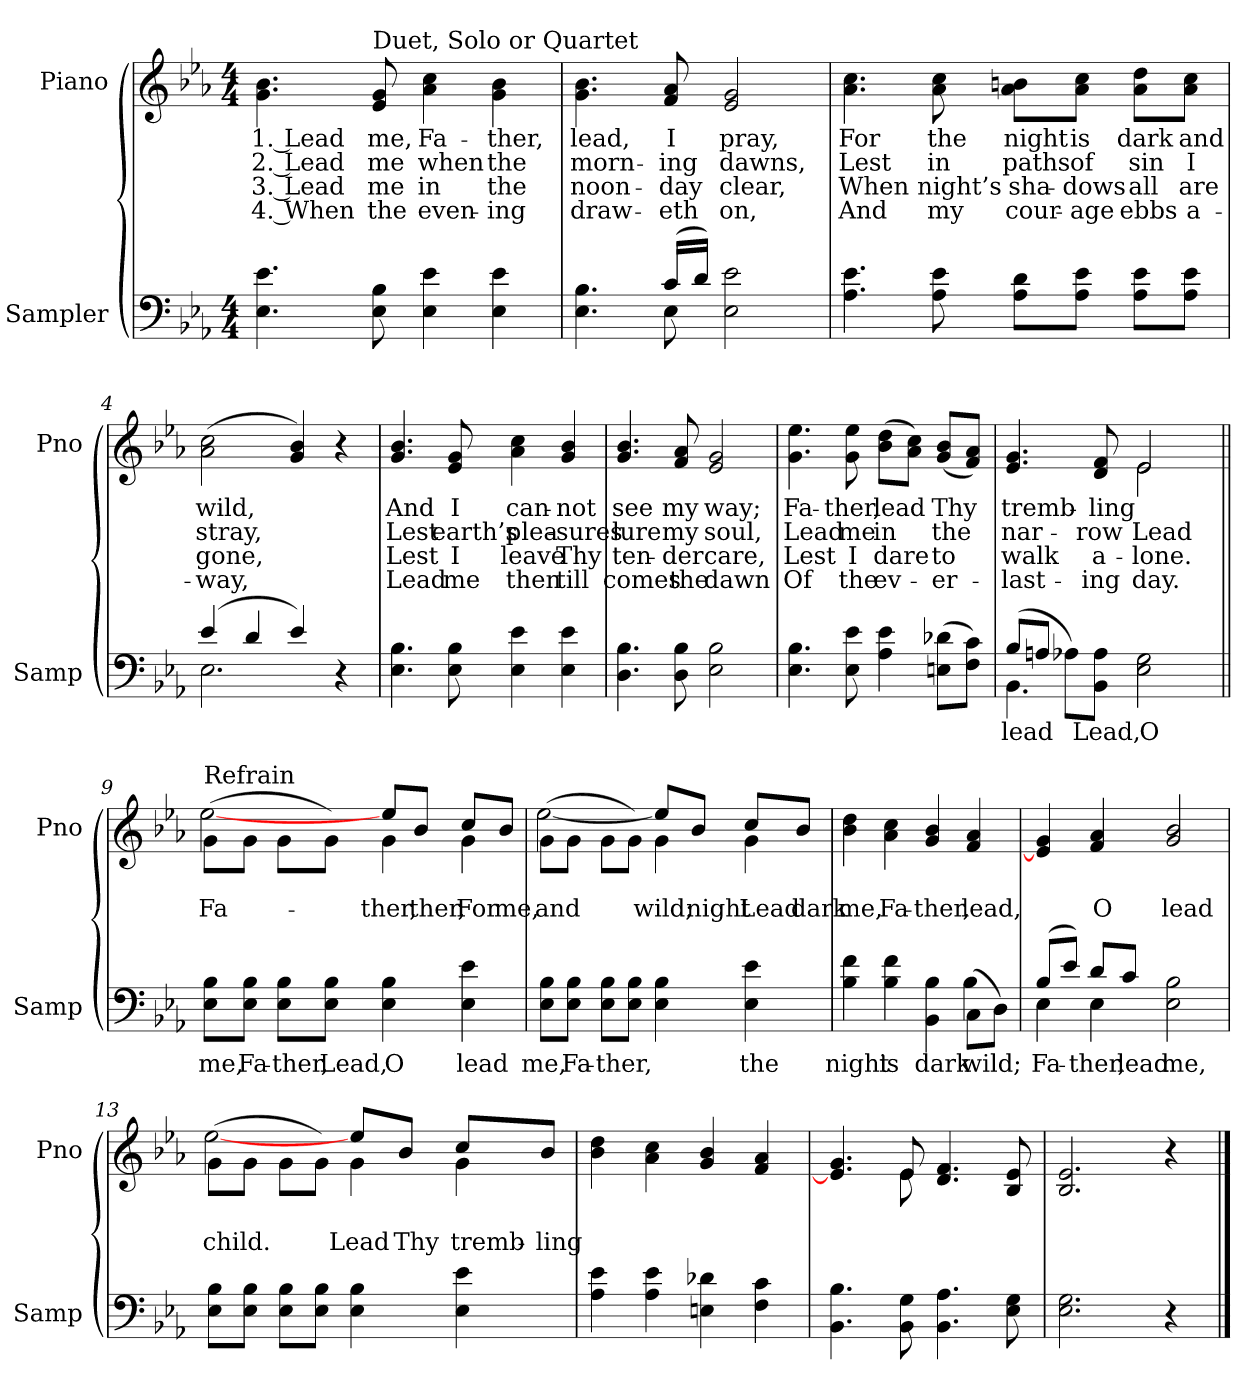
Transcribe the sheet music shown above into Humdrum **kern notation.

**kern	**text	**kern	**text	**text	**text	**text
*part2	*part2	*part1	*part1	*part1	*part1	*part1
*staff2	*staff2	*staff1	*staff1	*staff1	*staff1	*staff1
*I"Sampler	*	*I"Piano	*	*	*	*
*I'Samp	*	*I'Pno	*	*	*	*
*clefF4	*	*clefG2	*	*	*	*
*k[b-e-a-]	*	*k[b-e-a-]	*	*	*	*
*E-:	*	*E-:	*	*	*	*
*M4/4	*	*M4/4	*	*	*	*
=1	=1	=1	=1	=1	=1	=1
4.E- 4.e-	.	4.g\ 4.b-\	1. Lead	2. Lead	3. Lead	4. When
!	!	!LO:TX:t=Duet, Solo or Quartet	!	!	!	!
8E- 8B-	.	8e- 8g	me,	me	me	the
4E- 4e-	.	4a- 4cc	Fa-	when	in	even-
4E- 4e-	.	4g\ 4b-\	-ther,	the	the	-ing
=2	=2	=2	=2	=2	=2	=2
*^	*	*	*	*	*	*
4.E- 4.B-	4.ryy	.	4.g\ 4.b-\	lead,	morn-	noon-	draw-
(16c/LL	8E-	.	8f 8a-	I	-ing	-day	-eth
16d/JJ)	.	.	.	.	.	.	.
2E- 2e-	2ryy	.	2e- 2g	pray,	dawns,	clear,	on,
*v	*v	*	*	*	*	*	*
=3	=3	=3	=3	=3	=3	=3
4.A- 4.e-	.	4.a- 4.cc	For	Lest	When	And
8A- 8e-	.	8a- 8cc	the	in	night’s	my
8A-\ 8d\L	.	8a-\ 8bn\L	night	paths	sha-	cour-
8A-\ 8e-\J	.	8a-\ 8cc\J	is	of	-dows	-age
8A-\ 8e-\L	.	8a-\ 8dd\L	dark	sin	all	ebbs
8A-\ 8e-\J	.	8a-\ 8cc\J	and	I	are	a-
=4	=4	=4	=4	=4	=4	=4
*^	*	*	*	*	*	*
(4e-/	2.E-	.	(2a- 2cc	wild,	stray,	gone,	-way,
4d/	.	.	.	.	.	.	.
4e-/)	.	.	4g 4b-)	.	.	.	.
4r	4ryy	.	4r	.	.	.	.
*v	*v	*	*	*	*	*	*
=5	=5	=5	=5	=5	=5	=5
4.E- 4.B-	.	4.g 4.b-	And	Lest	Lest	Lead
8E- 8B-	.	8e- 8g	I	earth’s	I	me
4E- 4e-	.	4a- 4cc	can-	plea-	leave	then
4E- 4e-	.	4g 4b-	-not	-sures	Thy	till
=6	=6	=6	=6	=6	=6	=6
4.D 4.B-	.	4.g 4.b-	see	lure	ten-	comes
8D 8B-	.	8f 8a-	my	my	-der	the
2E- 2B-	.	2e- 2g	way;	soul,	care,	dawn
=7	=7	=7	=7	=7	=7	=7
4.E- 4.B-	.	4.g 4.ee-	Fa-	Lead	Lest	Of
8E- 8e-	.	8g 8ee-	-ther,	me	I	the
4A- 4e-	.	(8b-\ 8dd\L	lead	in	dare	ev-
.	.	8a-\ 8cc\J)	.	.	.	.
(8En\ 8d-X\L	.	(8g/ 8b-/L	Thy	the	to	-er-
8F\ 8c\J)	.	8f/ 8a-/J)	.	.	.	.
=8	=8	=8	=8	=8	=8	=8
*^	*	*^	*	*	*	*
(8B-/L	4.BB-	lead	4.e- 4.g	2ryy	tremb-	nar-	walk	-last-
8An/J	.	.	.	.	.	.	.	.
8A-X\L)	.	.	.	.	.	.	.	.
8BB-\ 8A-\J	2ryy	Lead,	8d 8f	.	-ling	-row	a-	-ing
2E- 2G	.	O	2e-/	2e-	.	Lead	-lone.	day.
.	8ryy	.	.	.	.	.	.	.
=9||	=9||	=9||	=9||	=9||	=9||	=9||	=9||	=9||
!	!	!	!LO:TX:t=Refrain	!	!	!	!	!
*v	*v	*	*	*	*	*	*	*
8E-\ 8B-\L	me,	(8g\L	[2ee-	.	Fa-	.	.
8E-\ 8B-\J	Fa-	8g\J	.	.	.	.	.
8E-\ 8B-\L	-ther,	8g\L	.	.	.	.	.
8E-\ 8B-\J	Lead,	8g\J)	.	.	.	.	.
4E- 4B-	O	8ee-/L	4g	.	-ther,	.	.
.	.	8b-/J	.	.	-ther,	.	.
4E- 4e-	lead	8cc/L	4g	.	For	.	.
.	.	8b-/J	.	.	me,	.	.
=10	=10	=10	=10	=10	=10	=10	=10
8E-\ 8B-\L	me,	(8g\L	[2ee-	.	and	.	.
8E-\ 8B-\J	Fa-	8g\J	.	.	.	.	.
8E-\ 8B-\L	-ther,	8g\L	.	.	.	.	.
8E-\ 8B-\J	.	8g\J)	.	.	.	.	.
4E- 4B-	.	8ee-/L]	4g	.	wild;	.	.
.	.	8b-/J	.	.	night	.	.
4E- 4e-	the	8cc/L	4g	.	Lead	.	.
.	.	8b-/J	.	.	dark	.	.
*	*	*v	*v	*	*	*	*
=11	=11	=11	=11	=11	=11	=11
*^	*	*	*	*	*	*
4B- 4f	2.ryy	night	4b- 4dd	.	me,	.	.
4B- 4f	.	is	4a- 4cc	.	Fa-	.	.
4BB- 4B-	.	dark	4g 4b-	.	-ther,	.	.
(8C\L	4B-	wild;	4f 4a-	.	lead,	.	.
8D\J)	.	.	.	.	.	.	.
=12	=12	=12	=12	=12	=12	=12	=12
(8B-/L	4E-	Fa-	4e-] 4g	.	.	.	.
8e-/J)	.	.	.	.	.	.	.
8d/L	4E-	-ther,	4f 4a-	.	O	.	.
8c/J	.	lead	.	.	.	.	.
2E- 2B-	2ryy	me,	2g 2b-	.	lead	.	.
*v	*v	*	*	*	*	*	*
=13	=13	=13	=13	=13	=13	=13
*	*	*^	*	*	*	*
8E-\ 8B-\L	.	(8g\L	[2ee-	.	child.	.	.
8E-\ 8B-\J	.	8g\J	.	.	.	.	.
8E-\ 8B-\L	.	8g\L	.	.	.	.	.
8E-\ 8B-\J	.	8g\J)	.	.	.	.	.
4E- 4B-	.	8ee-/L	4g	.	Lead	.	.
.	.	8b-/J	.	.	Thy	.	.
4E- 4e-	.	8cc/L	4g	.	tremb-	.	.
.	.	8b-/J	.	.	-ling	.	.
*	*	*v	*v	*	*	*	*
=14	=14	=14	=14	=14	=14	=14
4A- 4e-	.	4b- 4dd	.	.	.	.
4A- 4e-	.	4a- 4cc	.	.	.	.
4En 4d-X	.	4g 4b-	.	.	.	.
4F 4c	.	4f 4a-	.	.	.	.
=15	=15	=15	=15	=15	=15	=15
*	*	*^	*	*	*	*
4.BB- 4.B-	.	4.e-] 4.g	4.ryy	.	.	.	.
8BB- 8G	.	8e-/	8e-	.	.	.	.
4.BB- 4.A-	.	4.d 4.f	2ryy	.	.	.	.
8E- 8G	.	8B- 8e-	.	.	.	.	.
*	*	*v	*v	*	*	*	*
=16	=16	=16	=16	=16	=16	=16
2.E- 2.G	.	2.B- 2.e-	.	.	.	.
4r	.	4r	.	.	.	.
==	==	==	==	==	==	==
*-	*-	*-	*-	*-	*-	*-
